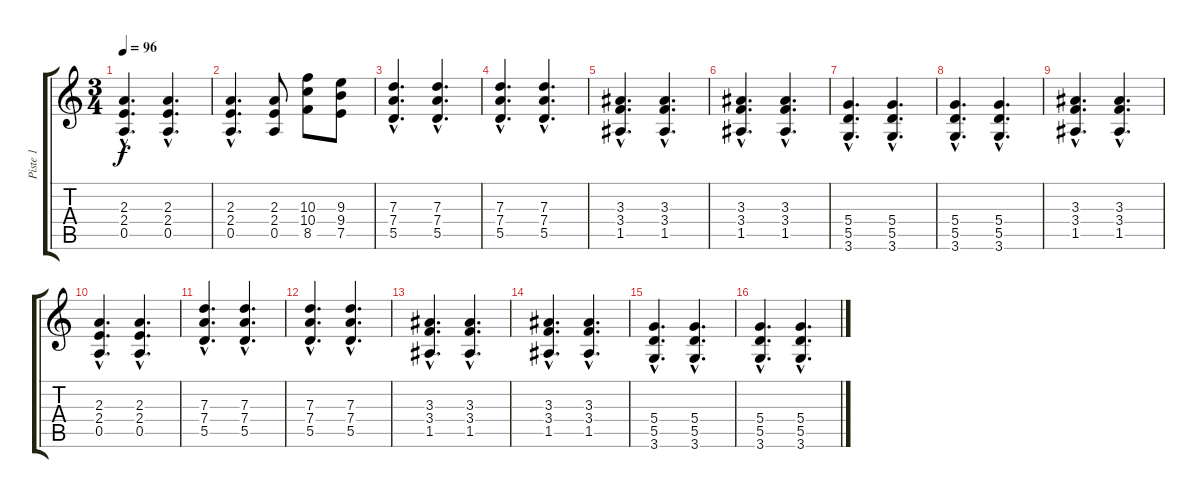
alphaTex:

\track ("Piste 1" "Piste 1") {instrument acousticguitarsteel}
\staff {score tabs}
\tuning (E4 B3 G3 D3 A2 E2) {hide}
\ts (3 4)
\tempo 96
\clef g2
\ks c
(2.3{hac} 2.4{hac} 0.5{hac}).4{d dy f} (2.3{hac} 2.4{hac} 0.5{hac}).4{d} |
(2.3{hac} 2.4{hac} 0.5{hac}).4{d} (2.3 2.4 0.5).8 (10.3 10.4 8.5).8 (9.3 9.4 7.5).8 |
(7.3{hac} 7.4{hac} 5.5{hac}).4{d} (7.3{hac} 7.4{hac} 5.5{hac}).4{d} |
(7.3{hac} 7.4{hac} 5.5{hac}).4{d} (7.3{hac} 7.4{hac} 5.5{hac}).4{d} |
(3.3{hac} 3.4{hac} 1.5{hac}).4{d} (3.3{hac} 3.4{hac} 1.5{hac}).4{d} |
(3.3{hac} 3.4{hac} 1.5{hac}).4{d} (3.3{hac} 3.4{hac} 1.5{hac}).4{d} |
(5.4{hac} 5.5{hac} 3.6{hac}).4{d} (5.4{hac} 5.5{hac} 3.6{hac}).4{d} |
(5.4{hac} 5.5{hac} 3.6{hac}).4{d} (5.4{hac} 5.5{hac} 3.6{hac}).4{d} |
(3.3{hac} 3.4{hac} 1.5{hac}).4{d} (3.3{hac} 3.4{hac} 1.5{hac}).4{d} |
(2.3{hac} 2.4{hac} 0.5{hac}).4{d} (2.3{hac} 2.4{hac} 0.5{hac}).4{d} |
(7.3{hac} 7.4{hac} 5.5{hac}).4{d} (7.3{hac} 7.4{hac} 5.5{hac}).4{d} |
(7.3{hac} 7.4{hac} 5.5{hac}).4{d} (7.3{hac} 7.4{hac} 5.5{hac}).4{d} |
(3.3{hac} 3.4{hac} 1.5{hac}).4{d} (3.3{hac} 3.4{hac} 1.5{hac}).4{d} |
(3.3{hac} 3.4{hac} 1.5{hac}).4{d} (3.3{hac} 3.4{hac} 1.5{hac}).4{d} |
(5.4{hac} 5.5{hac} 3.6{hac}).4{d} (5.4{hac} 5.5{hac} 3.6{hac}).4{d} |
(5.4{hac} 5.5{hac} 3.6{hac}).4{d} (5.4{hac} 5.5{hac} 3.6{hac}).4{d}
